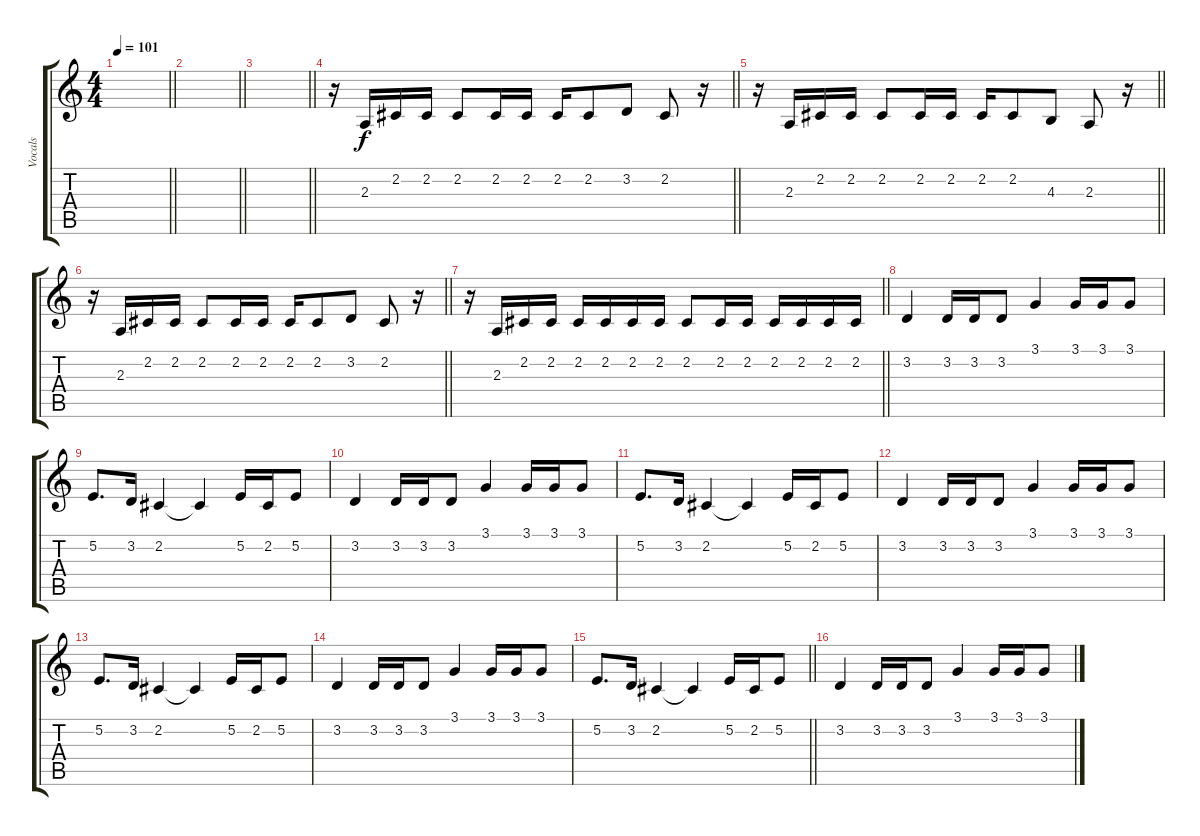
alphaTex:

\track ("Vocals" "Vocals") {instrument clarinet}
\staff {score tabs}
\tuning (E4 B3 G3 D3 A2 E2) {hide}
\ts (4 4)
\tempo 101
\clef g2
\barLineRight lightlight
\ks c
|
\barLineRight lightlight
|
\barLineRight lightlight
|
\barLineRight lightlight
r.16 2.3.16{dy f} 2.2.16 2.2.16 2.2.8 2.2.16 2.2.16 2.2.16 2.2.8 3.2.8 2.2.8 r.16 |
\barLineRight lightlight
r.16 2.3.16 2.2.16 2.2.16 2.2.8 2.2.16 2.2.16 2.2.16 2.2.8 4.3.8 2.3.8 r.16 |
\barLineRight lightlight
r.16 2.3.16 2.2.16 2.2.16 2.2.8 2.2.16 2.2.16 2.2.16 2.2.8 3.2.8 2.2.8 r.16 |
\barLineRight lightlight
r.16 2.3.16 2.2.16 2.2.16 2.2.16 2.2.16 2.2.16 2.2.16 2.2.8 2.2.16 2.2.16 2.2.16 2.2.16 2.2.16 2.2.16 |
3.2.4 3.2.16 3.2.16 3.2.8 3.1.4 3.1.16 3.1.16 3.1.8 |
5.2.8{d} 3.2.16 2.2.4 2.2{t}.4 5.2.16 2.2.16 5.2.8 |
3.2.4 3.2.16 3.2.16 3.2.8 3.1.4 3.1.16 3.1.16 3.1.8 |
5.2.8{d} 3.2.16 2.2.4 2.2{t}.4 5.2.16 2.2.16 5.2.8 |
3.2.4 3.2.16 3.2.16 3.2.8 3.1.4 3.1.16 3.1.16 3.1.8 |
5.2.8{d} 3.2.16 2.2.4 2.2{t}.4 5.2.16 2.2.16 5.2.8 |
3.2.4 3.2.16 3.2.16 3.2.8 3.1.4 3.1.16 3.1.16 3.1.8 |
\barLineRight lightlight
5.2.8{d} 3.2.16 2.2.4 2.2{t}.4 5.2.16 2.2.16 5.2.8 |
3.2.4 3.2.16 3.2.16 3.2.8 3.1.4 3.1.16 3.1.16 3.1.8
